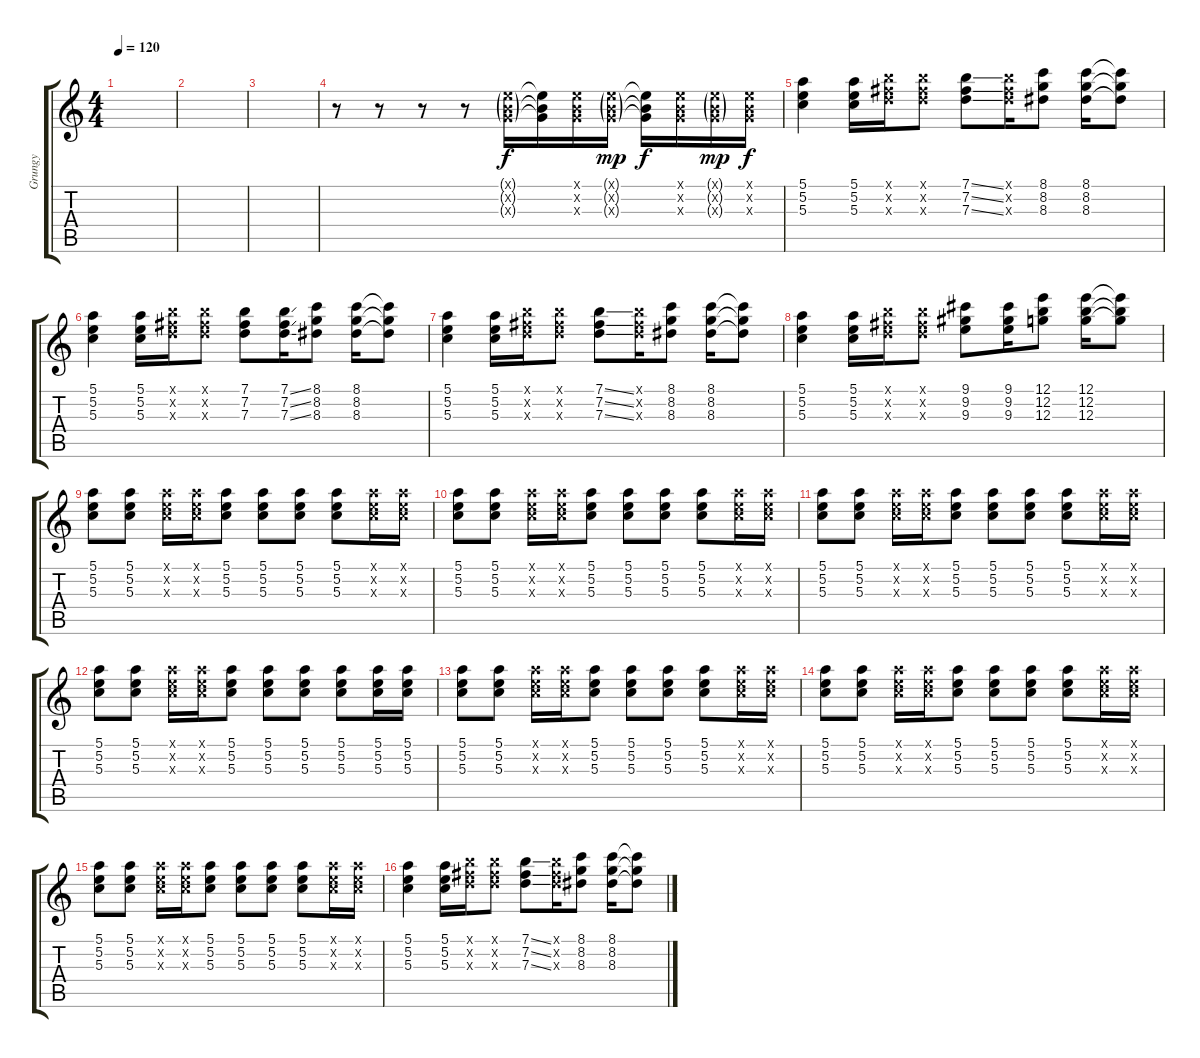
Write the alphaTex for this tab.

\track ("Grungy" "Grungy") {instrument overdrivenguitar}
\staff {score tabs}
\tuning (E4 B3 G3 D3 A2 E2) {hide}
\ts (4 4)
\tempo 120
\clef g2
\ks c
|
|
|
r.8 r.8 r.8 r.8 (0.1{g x} 0.2{g x} 0.3{g x}).16 (0.1{t} 0.2{t} 0.3{t}).16{dy f} (0.1{x} 0.2{x} 0.3{x}).16 (0.1{g x} 0.2{g x} 0.3{g x}).16{dy mp} (0.1{t} 0.2{t} 0.3{t}).16{dy f} (0.1{x} 0.2{x} 0.3{x}).16 (0.1{g x} 0.2{g x} 0.3{g x}).16{dy mp} (0.1{x} 0.2{x} 0.3{x}).16{dy f} |
(5.1 5.2 5.3).4 (5.1 5.2 5.3).16 (7.1{x} 7.2{x} 7.3{x}).16 (7.1{x} 7.2{x} 7.3{x}).8 (7.1{ss} 7.2{ss} 7.3{ss}).8 (7.1{x} 7.2{x} 7.3{x}).16 (8.1 8.2 8.3).8 (8.1 8.2 8.3).16 (8.1{t} 8.2{t} 8.3{t}).8 |
(5.1 5.2 5.3).4 (5.1 5.2 5.3).16 (7.1{x} 7.2{x} 7.3{x}).16 (7.1{x} 7.2{x} 7.3{x}).8 (7.1 7.2 7.3).8 (7.1{ss} 7.2{ss} 7.3{ss}).16 (8.1 8.2 8.3).8 (8.1 8.2 8.3).16 (8.1{t} 8.2{t} 8.3{t}).8 |
(5.1 5.2 5.3).4 (5.1 5.2 5.3).16 (7.1{x} 7.2{x} 7.3{x}).16 (7.1{x} 7.2{x} 7.3{x}).8 (7.1{ss} 7.2{ss} 7.3{ss}).8 (7.1{x} 7.2{x} 7.3{x}).16 (8.1 8.2 8.3).8 (8.1 8.2 8.3).16 (8.1{t} 8.2{t} 8.3{t}).8 |
(5.1 5.2 5.3).4 (5.1 5.2 5.3).16 (7.1{x} 7.2{x} 7.3{x}).16 (7.1{x} 7.2{x} 7.3{x}).8 (9.1 9.2 9.3).8 (9.1 9.2 9.3).16 (12.1 12.2 12.3).8 (12.1 12.2 12.3).16 (12.1{t} 12.2{t} 12.3{t}).8 |
(5.1 5.2 5.3).8 (5.1 5.2 5.3).8 (5.1{x} 5.2{x} 5.3{x}).16 (5.1{x} 5.2{x} 5.3{x}).16 (5.1 5.2 5.3).8 (5.1 5.2 5.3).8 (5.1 5.2 5.3).8 (5.1 5.2 5.3).8 (5.1{x} 5.2{x} 5.3{x}).16 (5.1{x} 5.2{x} 5.3{x}).16 |
(5.1 5.2 5.3).8 (5.1 5.2 5.3).8 (5.1{x} 5.2{x} 5.3{x}).16 (5.1{x} 5.2{x} 5.3{x}).16 (5.1 5.2 5.3).8 (5.1 5.2 5.3).8 (5.1 5.2 5.3).8 (5.1 5.2 5.3).8 (5.1{x} 5.2{x} 5.3{x}).16 (5.1{x} 5.2{x} 5.3{x}).16 |
(5.1 5.2 5.3).8 (5.1 5.2 5.3).8 (5.1{x} 5.2{x} 5.3{x}).16 (5.1{x} 5.2{x} 5.3{x}).16 (5.1 5.2 5.3).8 (5.1 5.2 5.3).8 (5.1 5.2 5.3).8 (5.1 5.2 5.3).8 (5.1{x} 5.2{x} 5.3{x}).16 (5.1{x} 5.2{x} 5.3{x}).16 |
(5.1 5.2 5.3).8 (5.1 5.2 5.3).8 (5.1{x} 5.2{x} 5.3{x}).16 (5.1{x} 5.2{x} 5.3{x}).16 (5.1 5.2 5.3).8 (5.1 5.2 5.3).8 (5.1 5.2 5.3).8 (5.1 5.2 5.3).8 (5.1 5.2 5.3).16 (5.1 5.2 5.3).16 |
(5.1 5.2 5.3).8 (5.1 5.2 5.3).8 (5.1{x} 5.2{x} 5.3{x}).16 (5.1{x} 5.2{x} 5.3{x}).16 (5.1 5.2 5.3).8 (5.1 5.2 5.3).8 (5.1 5.2 5.3).8 (5.1 5.2 5.3).8 (5.1{x} 5.2{x} 5.3{x}).16 (5.1{x} 5.2{x} 5.3{x}).16 |
(5.1 5.2 5.3).8 (5.1 5.2 5.3).8 (5.1{x} 5.2{x} 5.3{x}).16 (5.1{x} 5.2{x} 5.3{x}).16 (5.1 5.2 5.3).8 (5.1 5.2 5.3).8 (5.1 5.2 5.3).8 (5.1 5.2 5.3).8 (5.1{x} 5.2{x} 5.3{x}).16 (5.1{x} 5.2{x} 5.3{x}).16 |
(5.1 5.2 5.3).8 (5.1 5.2 5.3).8 (5.1{x} 5.2{x} 5.3{x}).16 (5.1{x} 5.2{x} 5.3{x}).16 (5.1 5.2 5.3).8 (5.1 5.2 5.3).8 (5.1 5.2 5.3).8 (5.1 5.2 5.3).8 (5.1{x} 5.2{x} 5.3{x}).16 (5.1{x} 5.2{x} 5.3{x}).16 |
(5.1 5.2 5.3).4 (5.1 5.2 5.3).16 (7.1{x} 7.2{x} 7.3{x}).16 (7.1{x} 7.2{x} 7.3{x}).8 (7.1{ss} 7.2{ss} 7.3{ss}).8 (7.1{x} 7.2{x} 7.3{x}).16 (8.1 8.2 8.3).8 (8.1 8.2 8.3).16 (8.1{t} 8.2{t} 8.3{t}).8
